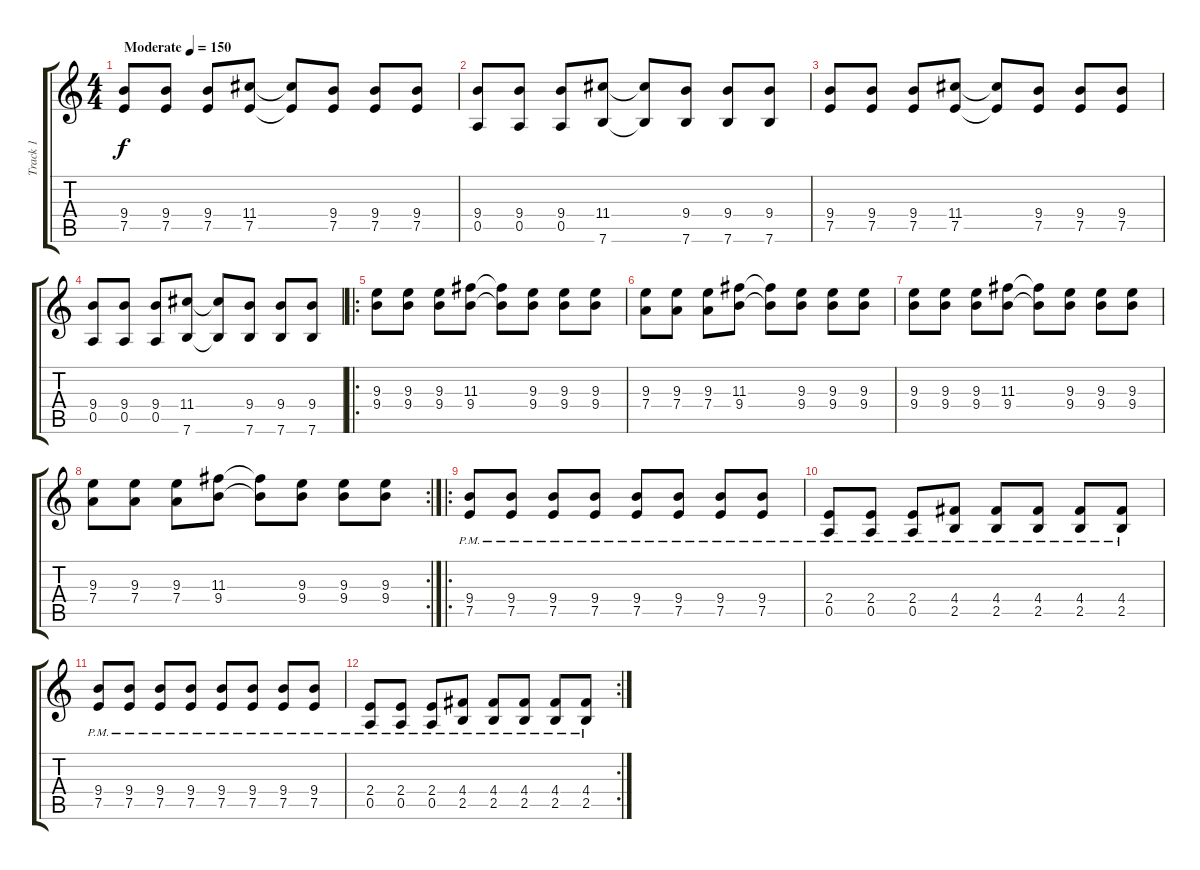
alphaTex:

\track ("Track 1" "Track 1") {instrument distortionguitar}
\staff {score tabs}
\tuning (E4 B3 G3 D3 A2 E2) {hide}
\ts (4 4)
\tempo (150 "Moderate")
\clef g2
\ks c
(9.4 7.5).8{dy f instrument distortionguitar} (9.4 7.5).8 (9.4 7.5).8 (11.4 7.5).8 (11.4{t} 7.5{t}).8 (9.4 7.5).8 (9.4 7.5).8 (9.4 7.5).8 |
(9.4 0.5).8 (9.4 0.5).8 (9.4 0.5).8 (11.4 7.6).8 (11.4{t} 7.6{t}).8 (9.4 7.6).8 (9.4 7.6).8 (9.4 7.6).8 |
(9.4 7.5).8 (9.4 7.5).8 (9.4 7.5).8 (11.4 7.5).8 (11.4{t} 7.5{t}).8 (9.4 7.5).8 (9.4 7.5).8 (9.4 7.5).8 |
(9.4 0.5).8 (9.4 0.5).8 (9.4 0.5).8 (11.4 7.6).8 (11.4{t} 7.6{t}).8 (9.4 7.6).8 (9.4 7.6).8 (9.4 7.6).8 |
\ro
(9.3 9.4).8 (9.3 9.4).8 (9.3 9.4).8 (11.3 9.4).8 (11.3{t} 9.4{t}).8 (9.3 9.4).8 (9.3 9.4).8 (9.3 9.4).8 |
(9.3 7.4).8 (9.3 7.4).8 (9.3 7.4).8 (11.3 9.4).8 (11.3{t} 9.4{t}).8 (9.3 9.4).8 (9.3 9.4).8 (9.3 9.4).8 |
(9.3 9.4).8 (9.3 9.4).8 (9.3 9.4).8 (11.3 9.4).8 (11.3{t} 9.4{t}).8 (9.3 9.4).8 (9.3 9.4).8 (9.3 9.4).8 |
\rc 2
(9.3 7.4).8 (9.3 7.4).8 (9.3 7.4).8 (11.3 9.4).8 (11.3{t} 9.4{t}).8 (9.3 9.4).8 (9.3 9.4).8 (9.3 9.4).8 |
\ro
(9.4{pm} 7.5{pm}).8 (9.4{pm} 7.5{pm}).8 (9.4{pm} 7.5{pm}).8 (9.4{pm} 7.5{pm}).8 (9.4{pm} 7.5{pm}).8 (9.4{pm} 7.5{pm}).8 (9.4{pm} 7.5{pm}).8 (9.4{pm} 7.5{pm}).8 |
(2.4{pm} 0.5{pm}).8 (2.4{pm} 0.5{pm}).8 (2.4{pm} 0.5{pm}).8 (4.4{pm} 2.5{pm}).8 (4.4{pm} 2.5{pm}).8 (4.4{pm} 2.5{pm}).8 (4.4{pm} 2.5{pm}).8 (4.4{pm} 2.5{pm}).8 |
(9.4{pm} 7.5{pm}).8 (9.4{pm} 7.5{pm}).8 (9.4{pm} 7.5{pm}).8 (9.4{pm} 7.5{pm}).8 (9.4{pm} 7.5{pm}).8 (9.4{pm} 7.5{pm}).8 (9.4{pm} 7.5{pm}).8 (9.4{pm} 7.5{pm}).8 |
\rc 2
(2.4{pm} 0.5{pm}).8 (2.4{pm} 0.5{pm}).8 (2.4{pm} 0.5{pm}).8 (4.4{pm} 2.5{pm}).8 (4.4{pm} 2.5{pm}).8 (4.4{pm} 2.5{pm}).8 (4.4{pm} 2.5{pm}).8 (4.4{pm} 2.5{pm}).8
